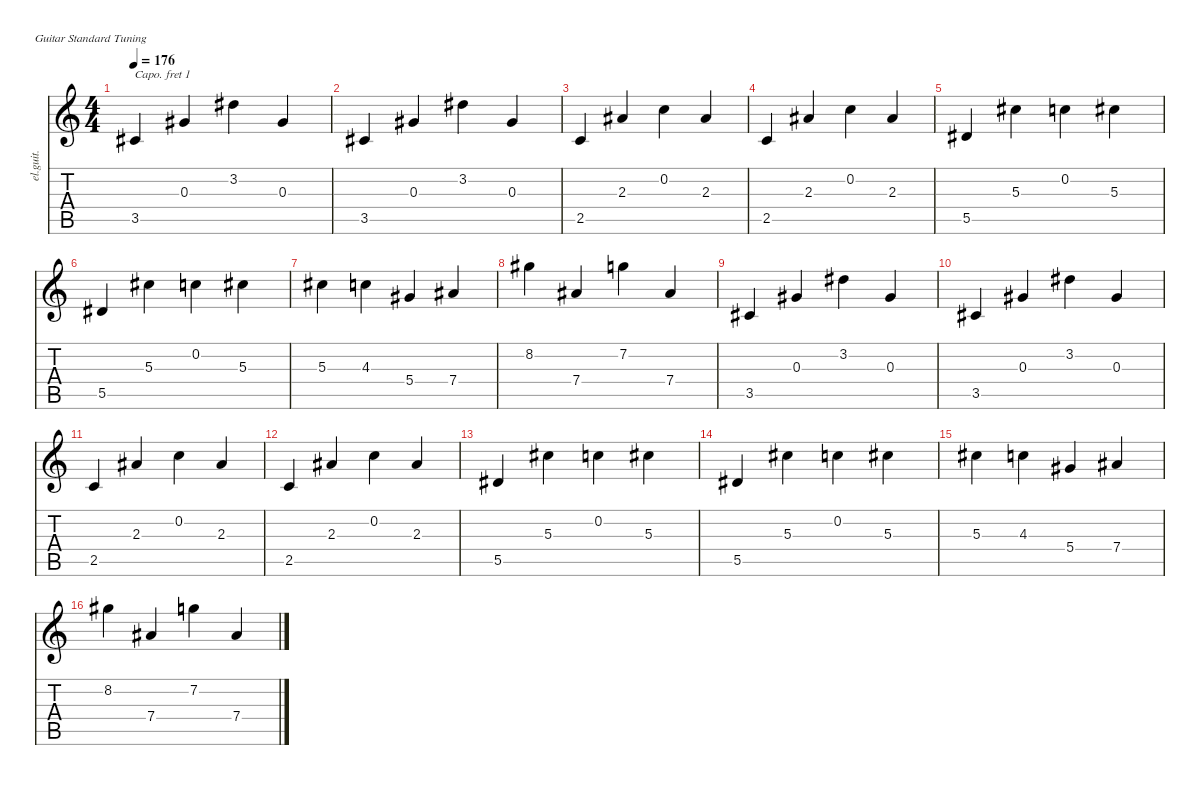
\defaultSystemsLayout 4
\hideDynamics
\bracketExtendMode nobrackets
\otherSystemsTrackNameOrientation horizontal
\track ("Main" "el.guit.") {instrument electricguitarclean}
\staff {score tabs}
\capo 1
\tuning (E4 B3 G3 D3 A2 E2)
\ts (4 4)
\tempo 176
\clef g2
\ks c
3.5{acc #}.4{dy mf beam Up} 0.3{acc #}.4{beam Up} 3.2{acc #}.4{beam Down} 0.3{acc #}.4{beam Up} |
3.5{acc #}.4{beam Up} 0.3{acc #}.4{beam Up} 3.2{acc #}.4{beam Down} 0.3{acc #}.4{beam Up} |
2.5.4{beam Up} 2.3{acc #}.4{beam Up} 0.2.4{beam Down} 2.3{acc #}.4{beam Up} |
2.5.4{beam Up} 2.3{acc #}.4{beam Up} 0.2.4{beam Down} 2.3{acc #}.4{beam Up} |
5.5{acc #}.4{beam Up} 5.3{acc #}.4{beam Down} 0.2.4{beam Down} 5.3{acc #}.4{beam Down} |
5.5{acc #}.4{beam Up} 5.3{acc #}.4{beam Down} 0.2.4{beam Down} 5.3{acc #}.4{beam Down} |
5.3{acc #}.4{beam Down} 4.3.4{beam Down} 5.4{acc #}.4{beam Up} 7.4{acc #}.4{beam Up} |
8.2{acc #}.4{beam Down} 7.4{acc #}.4{beam Up} 7.2.4{beam Down} 7.4{acc #}.4{beam Up} |
3.5{acc #}.4{beam Up} 0.3{acc #}.4{beam Up} 3.2{acc #}.4{beam Down} 0.3{acc #}.4{beam Up} |
3.5{acc #}.4{beam Up} 0.3{acc #}.4{beam Up} 3.2{acc #}.4{beam Down} 0.3{acc #}.4{beam Up} |
2.5.4{beam Up} 2.3{acc #}.4{beam Up} 0.2.4{beam Down} 2.3{acc #}.4{beam Up} |
2.5.4{beam Up} 2.3{acc #}.4{beam Up} 0.2.4{beam Down} 2.3{acc #}.4{beam Up} |
5.5{acc #}.4{beam Up} 5.3{acc #}.4{beam Down} 0.2.4{beam Down} 5.3{acc #}.4{beam Down} |
5.5{acc #}.4{beam Up} 5.3{acc #}.4{beam Down} 0.2.4{beam Down} 5.3{acc #}.4{beam Down} |
5.3{acc #}.4{beam Down} 4.3.4{beam Down} 5.4{acc #}.4{beam Up} 7.4{acc #}.4{beam Up} |
8.2{acc #}.4{beam Down} 7.4{acc #}.4{beam Up} 7.2.4{beam Down} 7.4{acc #}.4{beam Up}
